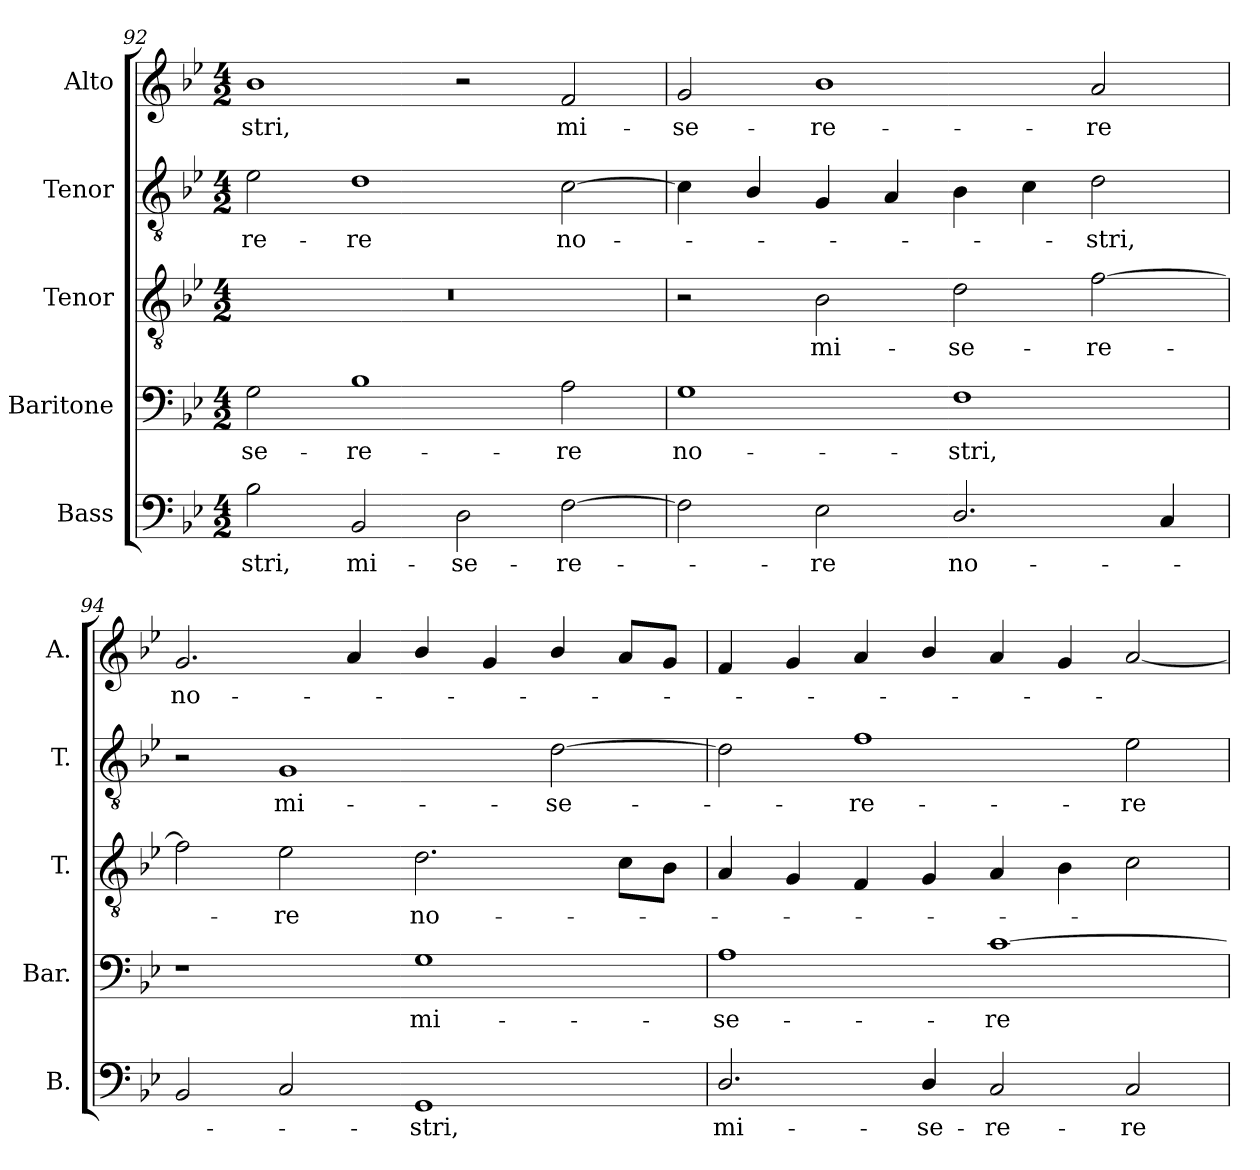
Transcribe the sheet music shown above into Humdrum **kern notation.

**kern	**text	**kern	**text	**kern	**text	**kern	**text	**kern	**text
*part5	*part5	*part4	*part4	*part3	*part3	*part2	*part2	*part1	*part1
*staff5	*staff5	*staff4	*staff4	*staff3	*staff3	*staff2	*staff2	*staff1	*staff1
*I"Bass	*	*I"Baritone	*	*I"Tenor	*	*I"Tenor	*	*I"Alto	*
*I'B.	*	*I'Bar.	*	*I'T.	*	*I'T.	*	*I'A.	*
*clefF4	*	*clefF4	*	*clefGv2	*	*clefGv2	*	*clefG2	*
*	*	*	*	*ITrd7c12	*	*ITrd7c12	*	*	*
*k[b-e-]	*	*k[b-e-]	*	*k[b-e-]	*	*k[b-e-]	*	*k[b-e-]	*
*B-:	*	*B-:	*	*B-:	*	*B-:	*	*B-:	*
*M4/2	*	*M4/2	*	*M4/2	*	*M4/2	*	*M4/2	*
=92	=92	=92	=92	=92	=92	=92	=92	=92	=92
!	!LO:LY:b:color=#000000	!	!	!	!	!	!	!	!
!	!	!	!LO:LY:b:color=#000000	!LO:N:vis=1	!	!	!	!	!
!	!	!	!	!	!	!	!LO:LY:b:color=#000000	!	!
!	!	!	!	!	!	!	!	!	!LO:LY:b:color=#000000
2B-i\	-stri,	2Gi\	-se-	0r	.	2E-i\	-re-	1b-i	-stri,
!	!LO:LY:b:color=#000000	!	!	!	!	!	!	!	!
!	!	!	!LO:LY:b:color=#000000	!	!	!	!	!	!
!	!	!	!	!	!	!	!LO:LY:b:color=#000000	!	!
2BB-i/	mi-	1B-i	-re-	.	.	1Di	-re	.	.
!	!LO:LY:b:color=#000000	!	!	!	!	!	!	!	!
2Di\	-se-	.	.	.	.	.	.	2r	.
!	!LO:LY:b:color=#000000	!	!	!	!	!	!	!	!
!	!	!	!LO:LY:b:color=#000000	!	!	!	!	!	!
!	!	!	!	!	!	!	!LO:LY:b:color=#000000	!	!
!	!	!	!	!	!	!	!	!	!LO:LY:b:color=#000000
[2Fi\	-re-	2Ai\	-re	.	.	[2Ci\	no-	2fi/	mi-
!!LO:LB:g=z
=93	=93	=93	=93	=93	=93	=93	=93	=93	=93
!	!	!	!LO:LY:b:color=#000000	!	!	!	!	!	!
!	!	!	!	!	!	!	!	!	!LO:LY:b:color=#000000
2Fi\]	.	1Gi	no-	2r	.	4Ci\]	.	2gi/	-se-
.	.	.	.	.	.	4BB-i/	.	.	.
!	!LO:LY:b:color=#000000	!	!	!	!	!	!	!	!
!	!	!	!	!	!LO:LY:b:color=#000000	!	!	!	!
!	!	!	!	!	!	!	!	!	!LO:LY:b:color=#000000
2E-i\	-re	.	.	2BB-i\	mi-	4GGi/	.	1b-i	-re-
.	.	.	.	.	.	4AAi/	.	.	.
!	!LO:LY:b:color=#000000	!	!	!	!	!	!	!	!
!	!	!	!LO:LY:b:color=#000000	!	!	!	!	!	!
!	!	!	!	!	!LO:LY:b:color=#000000	!	!	!	!
2.Di/	no-	1Fi	-stri,	2Di\	-se-	4BB-i\	.	.	.
.	.	.	.	.	.	4Ci\	.	.	.
!	!	!	!	!	!LO:LY:b:color=#000000	!	!	!	!
!	!	!	!	!	!	!	!LO:LY:b:color=#000000	!	!
!	!	!	!	!	!	!	!	!	!LO:LY:b:color=#000000
.	.	.	.	[2Fi\	-re-	2Di\	-stri,	2ai/	-re
4Ci/	.	.	.	.	.	.	.	.	.
=94	=94	=94	=94	=94	=94	=94	=94	=94	=94
!	!	!	!	!	!	!	!	!	!LO:LY:b:color=#000000
2BB-i/	.	1r	.	2Fi\]	.	2r	.	2.gi/	no-
!	!	!	!	!	!LO:LY:b:color=#000000	!	!	!	!
!	!	!	!	!	!	!	!LO:LY:b:color=#000000	!	!
2Ci/	.	.	.	2E-i\	-re	1GGi	mi-	.	.
.	.	.	.	.	.	.	.	4ai/	.
!	!LO:LY:b:color=#000000	!	!	!	!	!	!	!	!
!	!	!	!LO:LY:b:color=#000000	!	!	!	!	!	!
!	!	!	!	!	!LO:LY:b:color=#000000	!	!	!	!
1GGi	-stri,	1Gi	mi-	2.Di\	no-	.	.	4b-i/	.
.	.	.	.	.	.	.	.	4gi/	.
!	!	!	!	!	!	!	!LO:LY:b:color=#000000	!	!
.	.	.	.	.	.	[2Di\	-se-	4b-i/	.
.	.	.	.	8Ci\L	.	.	.	8ai/L	.
.	.	.	.	8BB-i\J	.	.	.	8gi/J	.
=95	=95	=95	=95	=95	=95	=95	=95	=95	=95
!	!LO:LY:b:color=#000000	!	!	!	!	!	!	!	!
!	!	!	!LO:LY:b:color=#000000	!	!	!	!	!	!
2.Di/	mi-	1Ai	-se-	4AAi/	.	2Di\]	.	4fi/	.
.	.	.	.	4GGi/	.	.	.	4gi/	.
!	!	!	!	!	!	!	!LO:LY:b:color=#000000	!	!
.	.	.	.	4FFi/	.	1Fi	-re-	4ai/	.
!	!LO:LY:b:color=#000000	!	!	!	!	!	!	!	!
4Di/	-se-	.	.	4GGi/	.	.	.	4b-i/	.
!	!LO:LY:b:color=#000000	!	!	!	!	!	!	!	!
!	!	!	!LO:LY:b:color=#000000	!	!	!	!	!	!
2Ci/	-re-	[1ci	-re-	4AAi/	.	.	.	4ai/	.
.	.	.	.	4BB-i\	.	.	.	4gi/	.
!	!LO:LY:b:color=#000000	!	!	!	!	!	!	!	!
!	!	!	!	!	!	!	!LO:LY:b:color=#000000	!	!
2Ci/	-re	.	.	2Ci\	.	2E-i\	-re	[2ai/	.
=	=	=	=	=	=	=	=	=	=
*-	*-	*-	*-	*-	*-	*-	*-	*-	*-
